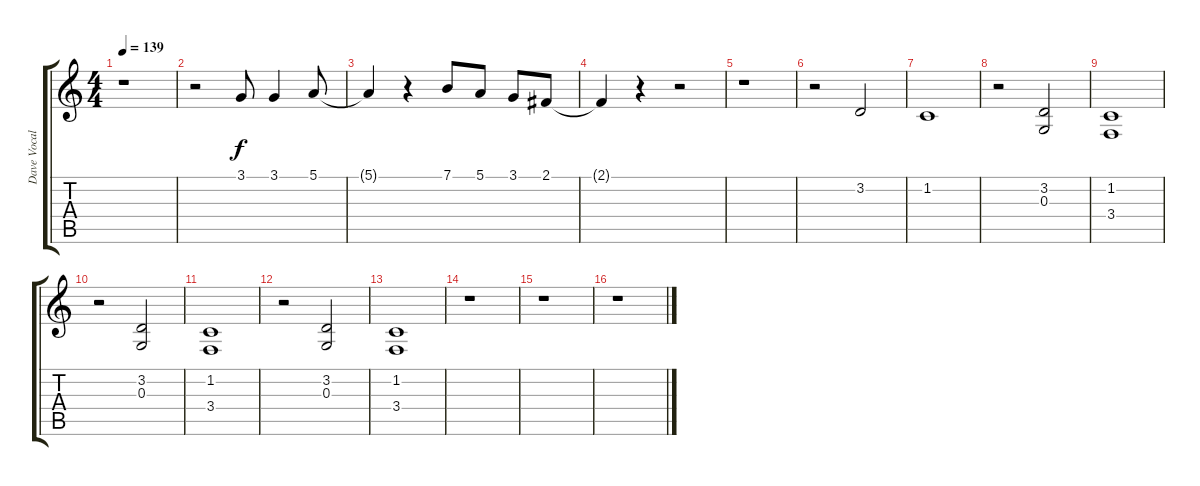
\track ("Dave Vocal" "Dave Vocal") {instrument drawbarorgan}
\staff {score tabs}
\tuning (E4 B3 G3 D3 A2 E2) {hide}
\ts (4 4)
\tempo 139
\clef g2
\ks c
r.1{dy f} |
r.2 3.1.8 3.1.4 5.1.8 |
5.1{t}.4 r.4 7.1.8 5.1.8 3.1.8 2.1.8 |
2.1{t}.4 r.4 r.2 |
r.1 |
r.2 3.2.2 |
1.2.1 |
r.2 (3.2 0.3).2 |
(1.2 3.4).1 |
r.2 (3.2 0.3).2 |
(1.2 3.4).1 |
r.2 (3.2 0.3).2 |
(1.2 3.4).1 |
r.1 |
r.1 |
r.1
